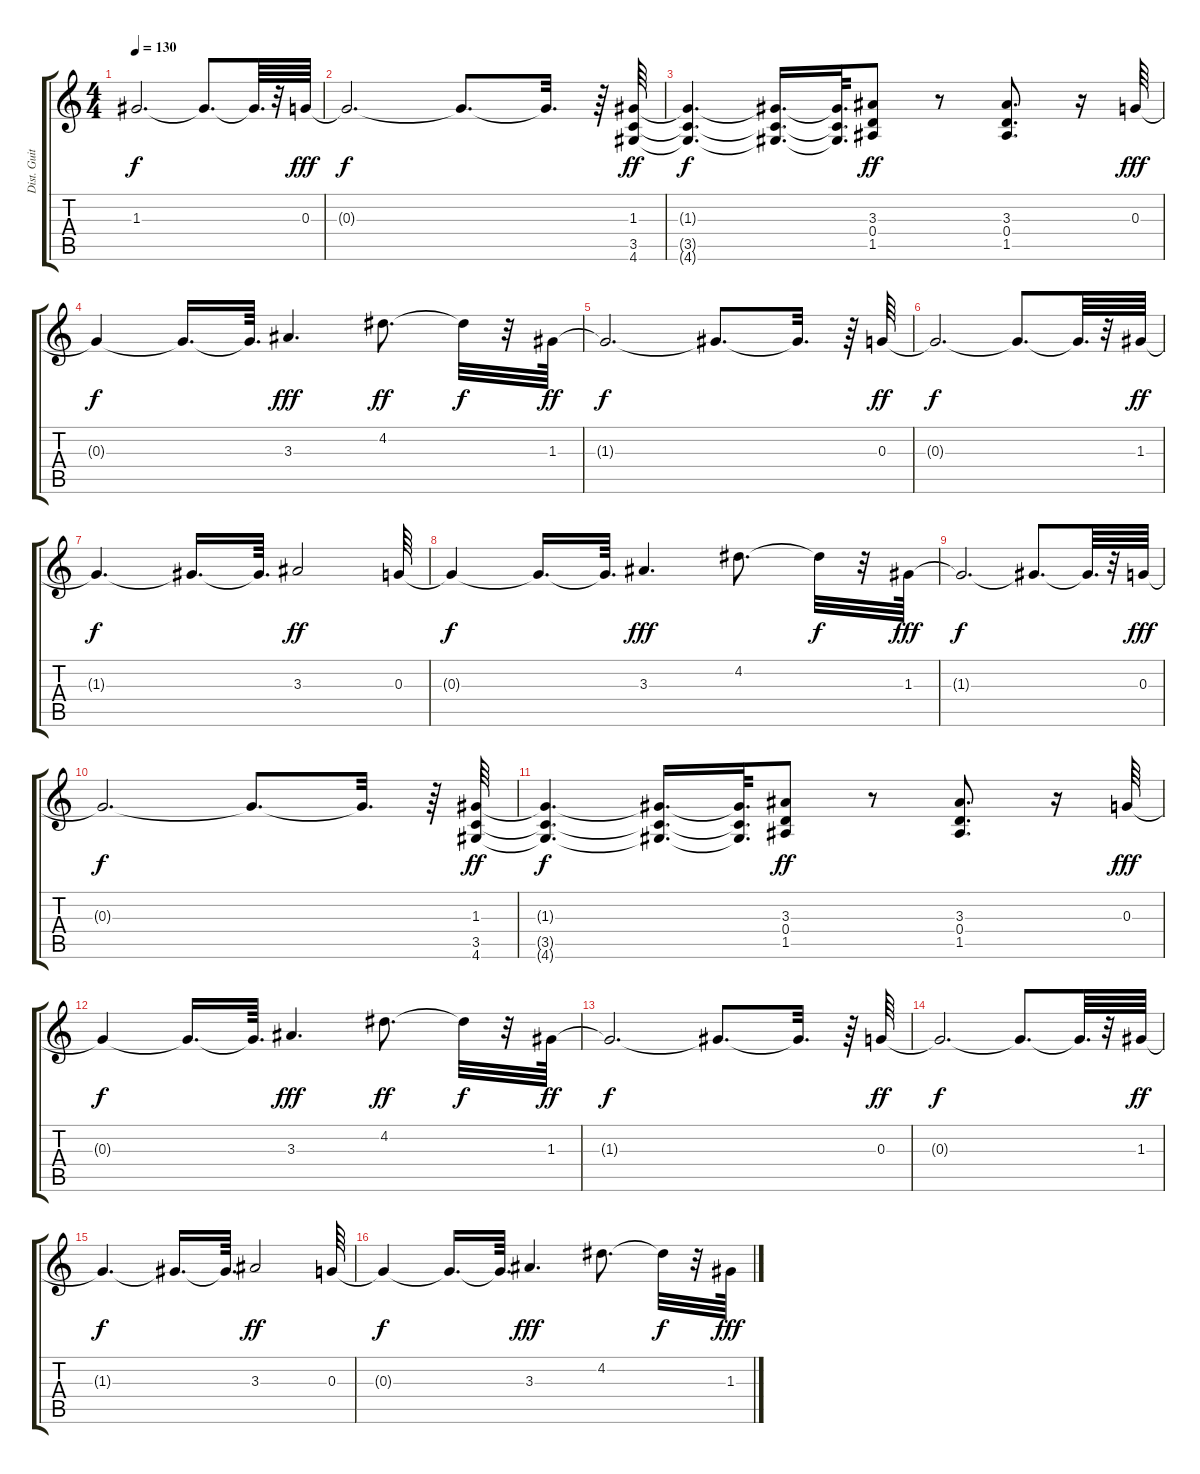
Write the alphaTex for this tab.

\track ("Dist. Guitar" "Dist. Guit") {instrument electricguitarclean}
\staff {score tabs}
\tuning (E4 B3 G3 D3 A2 E2) {hide}
\ts (4 4)
\tempo 130
\clef g2
\ks c
1.3{t}.2{d dy f} 1.3{t}.8{d} 1.3{t}.64{d} r.32 0.3.64{dy fff} |
0.3{t}.2{d dy f} 0.3{t}.8{d} 0.3{t}.32{d} r.64 (1.3 3.5 4.6).64{dy ff} |
(1.3{t} 3.5{t} 4.6{t}).4{d dy f} (1.3{t} 3.5{t} 4.6{t}).16{d} (1.3{t} 3.5{t} 4.6{t}).64{d} (3.3 0.4 1.5).8{dy ff} r.8 (3.3 0.4 1.5).8{d} r.16 0.3.64{dy fff} |
0.3{t}.4{dy f} 0.3{t}.16{d} 0.3{t}.64{d} 3.3.4{d dy fff} 4.2.8{d dy ff} 4.2{t}.32{dy f} r.32 1.3.64{dy ff} |
1.3{t}.2{d dy f} 1.3{t}.8{d} 1.3{t}.32{d} r.64 0.3.64{dy ff} |
0.3{t}.2{d dy f} 0.3{t}.8{d} 0.3{t}.64{d} r.32 1.3.64{dy ff} |
1.3{t}.4{d dy f} 1.3{t}.16{d} 1.3{t}.64{d} 3.3.2{dy ff} 0.3.64 |
0.3{t}.4{dy f} 0.3{t}.16{d} 0.3{t}.64{d} 3.3.4{d dy fff} 4.2.8{d} 4.2{t}.32{dy f} r.32 1.3.64{dy fff} |
1.3{t}.2{d dy f} 1.3{t}.8{d} 1.3{t}.64{d} r.32 0.3.64{dy fff} |
0.3{t}.2{d dy f} 0.3{t}.8{d} 0.3{t}.32{d} r.64 (1.3 3.5 4.6).64{dy ff} |
(1.3{t} 3.5{t} 4.6{t}).4{d dy f} (1.3{t} 3.5{t} 4.6{t}).16{d} (1.3{t} 3.5{t} 4.6{t}).64{d} (3.3 0.4 1.5).8{dy ff} r.8 (3.3 0.4 1.5).8{d} r.16 0.3.64{dy fff} |
0.3{t}.4{dy f} 0.3{t}.16{d} 0.3{t}.64{d} 3.3.4{d dy fff} 4.2.8{d dy ff} 4.2{t}.32{dy f} r.32 1.3.64{dy ff} |
1.3{t}.2{d dy f} 1.3{t}.8{d} 1.3{t}.32{d} r.64 0.3.64{dy ff} |
0.3{t}.2{d dy f} 0.3{t}.8{d} 0.3{t}.64{d} r.32 1.3.64{dy ff} |
1.3{t}.4{d dy f} 1.3{t}.16{d} 1.3{t}.64{d} 3.3.2{dy ff} 0.3.64 |
0.3{t}.4{dy f} 0.3{t}.16{d} 0.3{t}.64{d} 3.3.4{d dy fff} 4.2.8{d} 4.2{t}.32{dy f} r.32 1.3.64{dy fff}
